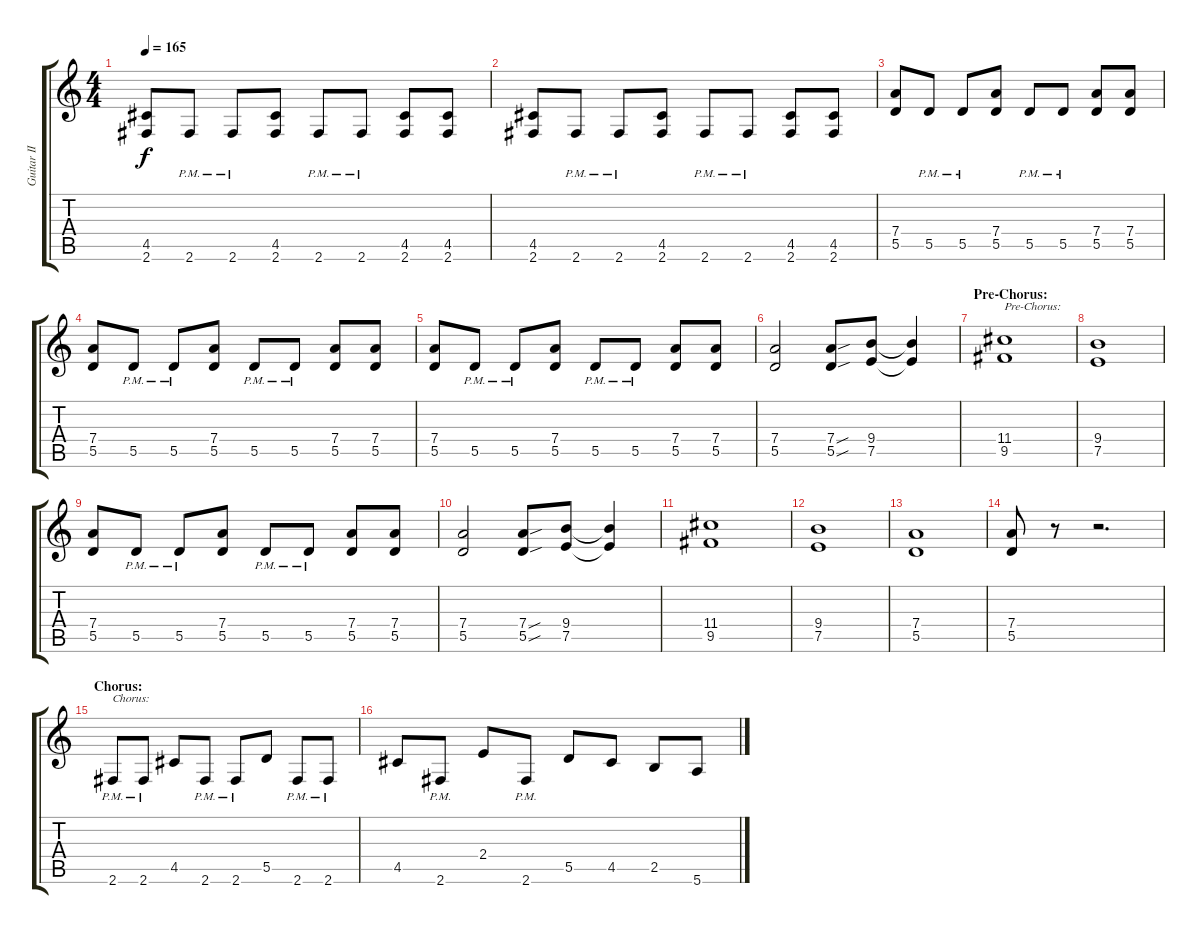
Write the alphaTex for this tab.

\track ("Guitar II" "Guitar II") {instrument distortionguitar}
\staff {score tabs}
\tuning (E4 B3 G3 D3 A2 E2) {hide}
\ts (4 4)
\tempo 165
\clef g2
\ks c
(4.5 2.6).8{dy f} 2.6{pm}.8 2.6{pm}.8 (4.5 2.6).8 2.6{pm}.8 2.6{pm}.8 (4.5 2.6).8 (4.5 2.6).8 |
(4.5 2.6).8 2.6{pm}.8 2.6{pm}.8 (4.5 2.6).8 2.6{pm}.8 2.6{pm}.8 (4.5 2.6).8 (4.5 2.6).8 |
(7.4 5.5).8 5.5{pm}.8 5.5{pm}.8 (7.4 5.5).8 5.5{pm}.8 5.5{pm}.8 (7.4 5.5).8 (7.4 5.5).8 |
(7.4 5.5).8 5.5{pm}.8 5.5{pm}.8 (7.4 5.5).8 5.5{pm}.8 5.5{pm}.8 (7.4 5.5).8 (7.4 5.5).8 |
(7.4 5.5).8 5.5{pm}.8 5.5{pm}.8 (7.4 5.5).8 5.5{pm}.8 5.5{pm}.8 (7.4 5.5).8 (7.4 5.5).8 |
(7.4 5.5).2 (7.4{sou} 5.5{sou}).8 (9.4 7.5).8 (9.4{t} 7.5{t}).4 |
\section ("" "Pre-Chorus:")
(11.4 9.5).1{txt "Pre-Chorus:"} |
(9.4 7.5).1 |
(7.4 5.5).8 5.5{pm}.8 5.5{pm}.8 (7.4 5.5).8 5.5{pm}.8 5.5{pm}.8 (7.4 5.5).8 (7.4 5.5).8 |
(7.4 5.5).2 (7.4{sou} 5.5{sou}).8 (9.4 7.5).8 (9.4{t} 7.5{t}).4 |
(11.4 9.5).1 |
(9.4 7.5).1 |
(7.4 5.5).1 |
(7.4 5.5).8 r.8 r.2{d} |
\section ("" "Chorus:")
2.6{pm}.8{txt "Chorus:"} 2.6{pm}.8 4.5.8 2.6{pm}.8 2.6{pm}.8 5.5.8 2.6{pm}.8 2.6{pm}.8 |
4.5.8 2.6{pm}.8 2.4.8 2.6{pm}.8 5.5.8 4.5.8 2.5.8 5.6.8
